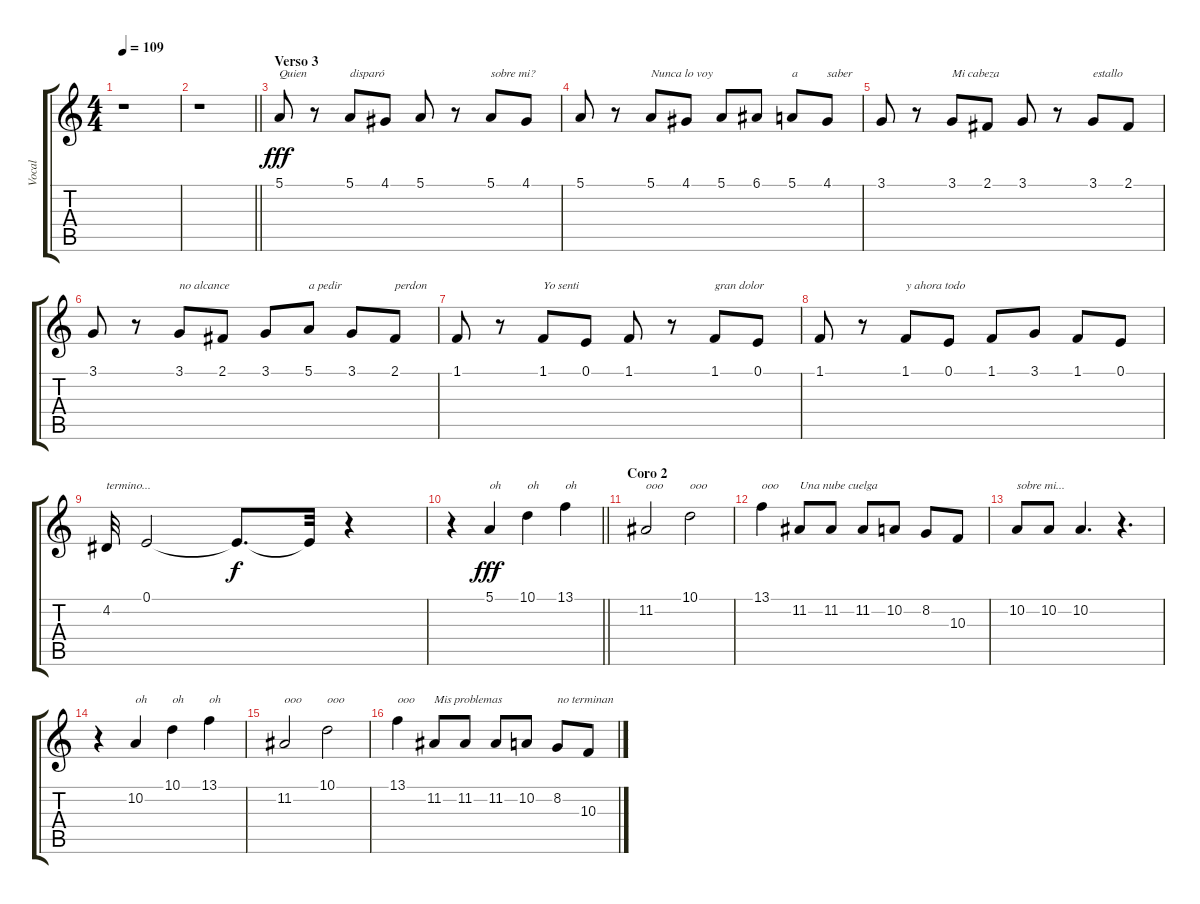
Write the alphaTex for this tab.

\track ("Vocal" "Vocal") {instrument pad4choir}
\staff {score tabs}
\tuning (E4 B3 G3 D3 A2 E2) {hide}
\ts (4 4)
\tempo 109
\clef g2
\ks c
r.1{dy f} |
\barLineRight lightlight
r.1 |
\section ("" "Verso 3")
5.1.8{txt "Quien" dy fff} r.8 5.1.8{txt "disparó"} 4.1.8 5.1.8 r.8 5.1.8{txt "sobre mi?"} 4.1.8 |
5.1.8 r.8 5.1.8{txt "Nunca lo voy"} 4.1.8 5.1.8 6.1.8 5.1.8{txt "a"} 4.1.8{txt "saber"} |
3.1.8 r.8 3.1.8{txt "Mi cabeza"} 2.1.8 3.1.8 r.8 3.1.8{txt "estallo"} 2.1.8 |
3.1.8 r.8 3.1.8{txt "no alcance"} 2.1.8 3.1.8 5.1.8{txt "a pedir"} 3.1.8 2.1.8{txt "perdon"} |
1.1.8 r.8 1.1.8{txt "Yo senti"} 0.1.8 1.1.8 r.8 1.1.8{txt "gran dolor"} 0.1.8 |
1.1.8 r.8 1.1.8{txt "y ahora todo"} 0.1.8 1.1.8 3.1.8 1.1.8 0.1.8 |
4.2.32{txt "termino..."} 0.1.2 0.1{t}.8{d dy f} 0.1{t}.32 r.4 |
\barLineRight lightlight
r.4 5.1.4{txt "oh" dy fff} 10.1.4{txt "oh"} 13.1.4{txt "oh"} |
\section ("" "Coro 2")
11.2.2{txt "ooo"} 10.1.2{txt "ooo"} |
13.1.4{txt "ooo"} 11.2.8{txt "Una nube cuelga"} 11.2.8 11.2.8 10.2.8 8.2.8 10.3.8 |
10.2.8{txt "sobre mi..."} 10.2.8 10.2.4{d} r.4{d} |
r.4 10.2.4{txt "oh"} 10.1.4{txt "oh"} 13.1.4{txt "oh"} |
11.2.2{txt "ooo"} 10.1.2{txt "ooo"} |
13.1.4{txt "ooo"} 11.2.8{txt "Mis problemas"} 11.2.8 11.2.8 10.2.8 8.2.8{txt "no terminan"} 10.3.8
